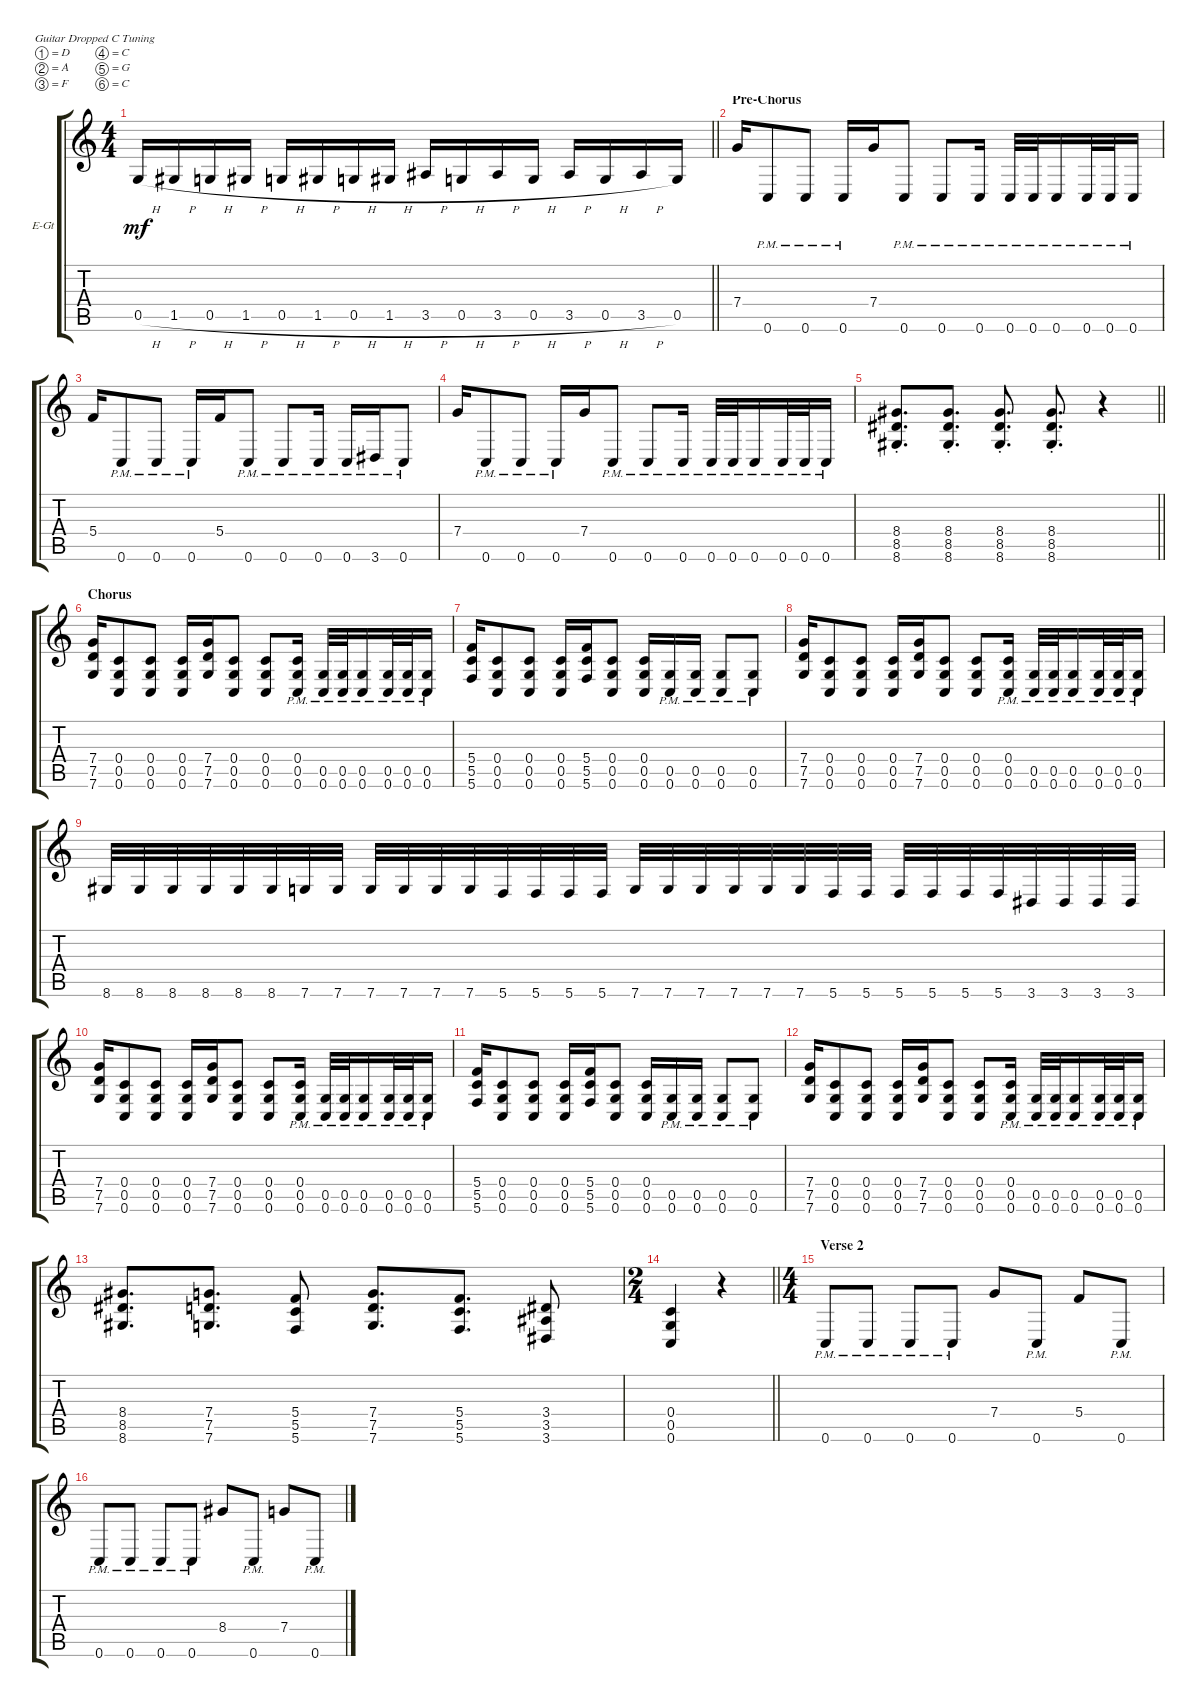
\bracketExtendMode groupsimilarinstruments
\firstSystemTrackNameOrientation horizontal
\otherSystemsTrackNameOrientation horizontal
\track ("Guitar 2" "E-Gt") {instrument distortionguitar}
\staff {score tabs}
\tuning (D4 A3 F3 C3 G2 C2)
\ts (4 4)
\tempo (188 hide)
\clef g2
\barLineRight lightlight
\ks c
0.5{h}.16{dy mf} 1.5{h}.16 0.5{h}.16 1.5{h}.16 0.5{h}.16 1.5{h}.16 0.5{h}.16 1.5{h}.16 3.5{h}.16 0.5{h}.16 3.5{h}.16 0.5{h}.16 3.5{h}.16 0.5{h}.16 3.5{h}.16 0.5.16 |
\section ("" "Pre-Chorus")
\tempo (94 hide)
7.4.16 0.6{pm}.8 0.6{pm}.8 0.6{pm}.16 7.4.16 0.6{pm}.8 0.6{pm}.8 0.6{pm}.16 0.6{pm}.32 0.6{pm}.32 0.6{pm}.16 0.6{pm}.32 0.6{pm}.32 0.6{pm}.16 |
5.4.16 0.6{pm}.8 0.6{pm}.8 0.6{pm}.16 5.4.16 0.6{pm}.8 0.6{pm}.8 0.6{pm}.16 0.6{pm}.16 3.6{pm}.16 0.6{pm}.8 |
7.4.16 0.6{pm}.8 0.6{pm}.8 0.6{pm}.16 7.4.16 0.6{pm}.8 0.6{pm}.8 0.6{pm}.16 0.6{pm}.32 0.6{pm}.32 0.6{pm}.16 0.6{pm}.32 0.6{pm}.32 0.6{pm}.16 |
\barLineRight lightlight
(8.4{st} 8.5{st} 8.6{st}).8{d} (8.4{st} 8.5{st} 8.6{st}).8{d} (8.4{st} 8.5{st} 8.6{st}).8{d} (8.4{st} 8.5{st} 8.6{st}).8{d} r.4 |
\section ("" "Chorus")
(7.4 7.5 7.6).16 (0.4 0.5 0.6).8 (0.4 0.5 0.6).8 (0.4 0.5 0.6).16 (7.4 7.5 7.6).16 (0.4 0.5 0.6).8 (0.4 0.5 0.6).8 (0.4{pm} 0.5{pm} 0.6{pm}).16 (0.5{pm} 0.6{pm}).32 (0.5{pm} 0.6{pm}).32 (0.5{pm} 0.6{pm}).16 (0.5{pm} 0.6{pm}).32 (0.5{pm} 0.6{pm}).32 (0.5{pm} 0.6{pm}).16 |
(5.4 5.5 5.6).16 (0.4 0.5 0.6).8 (0.4 0.5 0.6).8 (0.4 0.5 0.6).16 (5.4 5.5 5.6).16 (0.4 0.5 0.6).8 (0.4 0.5 0.6).16 (0.5{pm} 0.6{pm}).16 (0.5{pm} 0.6{pm}).16 (0.5{pm} 0.6{pm}).8 (0.5{pm} 0.6{pm}).8 |
(7.4 7.5 7.6).16 (0.4 0.5 0.6).8 (0.4 0.5 0.6).8 (0.4 0.5 0.6).16 (7.4 7.5 7.6).16 (0.4 0.5 0.6).8 (0.4 0.5 0.6).8 (0.4{pm} 0.5{pm} 0.6{pm}).16 (0.5{pm} 0.6{pm}).32 (0.5{pm} 0.6{pm}).32 (0.5{pm} 0.6{pm}).16 (0.5{pm} 0.6{pm}).32 (0.5{pm} 0.6{pm}).32 (0.5{pm} 0.6{pm}).16 |
8.6.32 8.6.32 8.6.32 8.6.32 8.6.32 8.6.32 7.6.32 7.6.32 7.6.32 7.6.32 7.6.32 7.6.32 5.6.32 5.6.32 5.6.32 5.6.32 7.6.32 7.6.32 7.6.32 7.6.32 7.6.32 7.6.32 5.6.32 5.6.32 5.6.32 5.6.32 5.6.32 5.6.32 3.6.32 3.6.32 3.6.32 3.6.32 |
(7.4 7.5 7.6).16 (0.4 0.5 0.6).8 (0.4 0.5 0.6).8 (0.4 0.5 0.6).16 (7.4 7.5 7.6).16 (0.4 0.5 0.6).8 (0.4 0.5 0.6).8 (0.4{pm} 0.5{pm} 0.6{pm}).16 (0.5{pm} 0.6{pm}).32 (0.5{pm} 0.6{pm}).32 (0.5{pm} 0.6{pm}).16 (0.5{pm} 0.6{pm}).32 (0.5{pm} 0.6{pm}).32 (0.5{pm} 0.6{pm}).16 |
(5.4 5.5 5.6).16 (0.4 0.5 0.6).8 (0.4 0.5 0.6).8 (0.4 0.5 0.6).16 (5.4 5.5 5.6).16 (0.4 0.5 0.6).8 (0.4 0.5 0.6).16 (0.5{pm} 0.6{pm}).16 (0.5{pm} 0.6{pm}).16 (0.5{pm} 0.6{pm}).8 (0.5{pm} 0.6{pm}).8 |
(7.4 7.5 7.6).16 (0.4 0.5 0.6).8 (0.4 0.5 0.6).8 (0.4 0.5 0.6).16 (7.4 7.5 7.6).16 (0.4 0.5 0.6).8 (0.4 0.5 0.6).8 (0.4{pm} 0.5{pm} 0.6{pm}).16 (0.5{pm} 0.6{pm}).32 (0.5{pm} 0.6{pm}).32 (0.5{pm} 0.6{pm}).16 (0.5{pm} 0.6{pm}).32 (0.5{pm} 0.6{pm}).32 (0.5{pm} 0.6{pm}).16 |
(8.4 8.5 8.6).8{d} (7.4 7.5 7.6).8{d} (5.4 5.5 5.6).8 (7.4 7.5 7.6).8{d} (5.4 5.5 5.6).8{d} (3.4 3.5 3.6).8 |
\ts (2 4)
\beaming (8 2 2 2 2)
\tempo (204 1 hide)
\barLineRight lightlight
(0.4 0.5 0.6).4 r.4 |
\ts (4 4)
\beaming (8 2 2 2 2)
\section ("" "Verse 2")
\tempo (188 hide)
0.6{pm}.8 0.6{pm}.8 0.6{pm}.8 0.6{pm}.8 7.4.8 0.6{pm}.8 5.4.8 0.6{pm}.8 |
0.6{pm}.8 0.6{pm}.8 0.6{pm}.8 0.6{pm}.8 8.4.8 0.6{pm}.8 7.4.8 0.6{pm}.8
